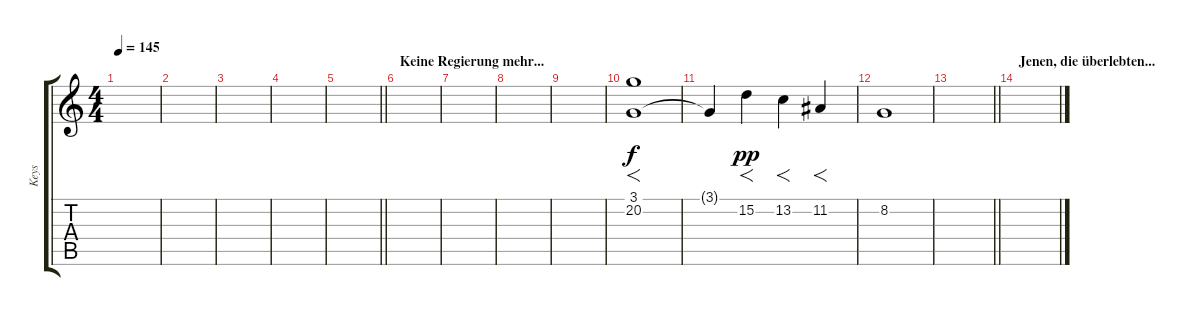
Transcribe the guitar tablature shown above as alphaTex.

\track ("Keys" "Keys") {instrument pad2warm}
\staff {score tabs}
\tuning (E4 B3 G3 D3 A2 E2) {hide}
\ts (4 4)
\tempo 145
\clef g2
\ks c
|
|
|
|
\barLineRight lightlight
|
\section ("" "Keine Regierung mehr...")
|
|
|
|
(3.1 20.2).1{f} |
3.1{t}.4 15.2.4{f dy pp} 13.2.4{f} 11.2.4{f} |
8.2.1 |
\barLineRight lightlight
|
\section ("" "Jenen, die überlebten...")
